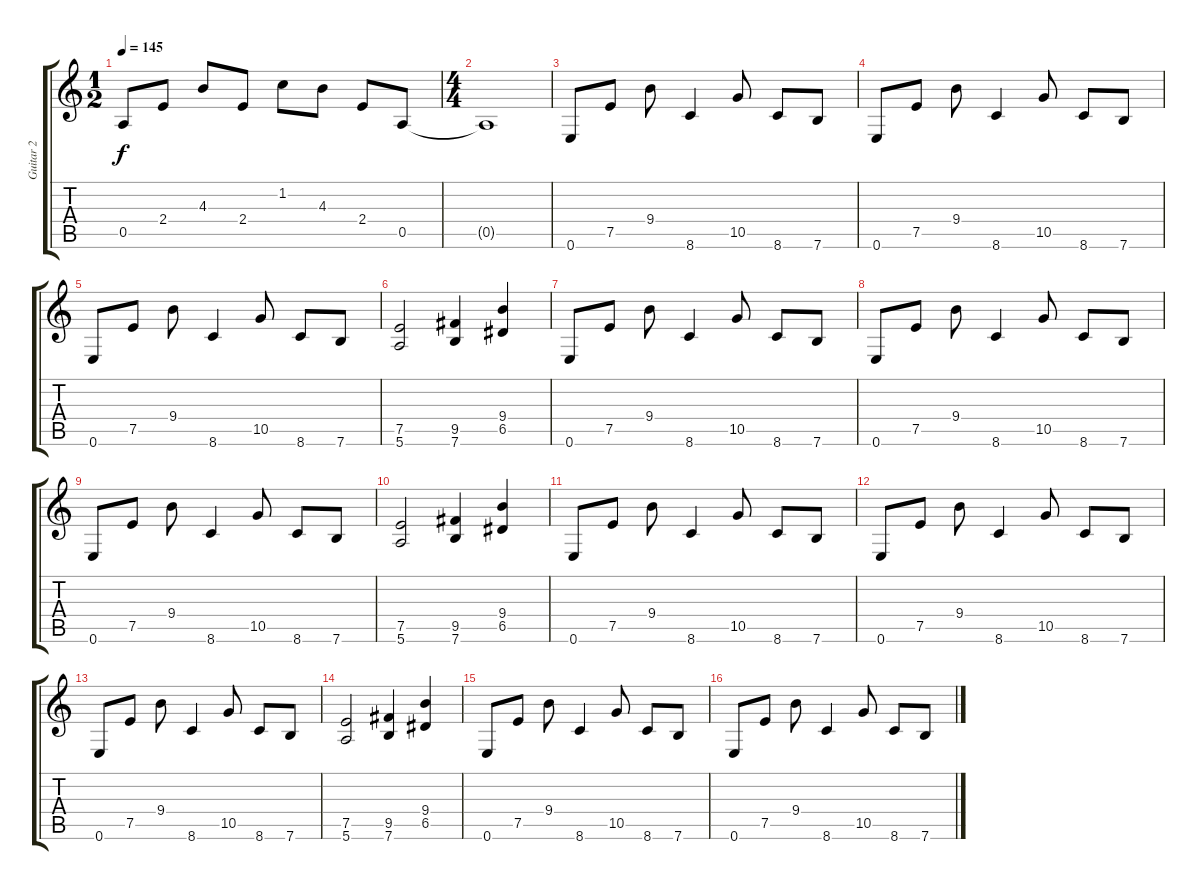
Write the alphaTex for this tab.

\track ("Guitar 2" "Guitar 2") {instrument overdrivenguitar}
\staff {score tabs}
\tuning (E4 B3 G3 D3 A2 E2) {hide}
\ts (1 2)
\tempo 145
\clef g2
\ks c
0.5.8{dy f} 2.4.8 4.3.8 2.4.8 1.2.8 4.3.8 2.4.8 0.5.8 |
\ts (4 4)
0.5{t}.1 |
0.6.8 7.5.8 9.4.8 8.6.4 10.5.8 8.6.8 7.6.8 |
0.6.8 7.5.8 9.4.8 8.6.4 10.5.8 8.6.8 7.6.8 |
0.6.8 7.5.8 9.4.8 8.6.4 10.5.8 8.6.8 7.6.8 |
(7.5 5.6).2 (9.5 7.6).4 (9.4 6.5).4 |
0.6.8 7.5.8 9.4.8 8.6.4 10.5.8 8.6.8 7.6.8 |
0.6.8 7.5.8 9.4.8 8.6.4 10.5.8 8.6.8 7.6.8 |
0.6.8 7.5.8 9.4.8 8.6.4 10.5.8 8.6.8 7.6.8 |
(7.5 5.6).2 (9.5 7.6).4 (9.4 6.5).4 |
0.6.8 7.5.8 9.4.8 8.6.4 10.5.8 8.6.8 7.6.8 |
0.6.8 7.5.8 9.4.8 8.6.4 10.5.8 8.6.8 7.6.8 |
0.6.8 7.5.8 9.4.8 8.6.4 10.5.8 8.6.8 7.6.8 |
(7.5 5.6).2 (9.5 7.6).4 (9.4 6.5).4 |
0.6.8 7.5.8 9.4.8 8.6.4 10.5.8 8.6.8 7.6.8 |
0.6.8 7.5.8 9.4.8 8.6.4 10.5.8 8.6.8 7.6.8
